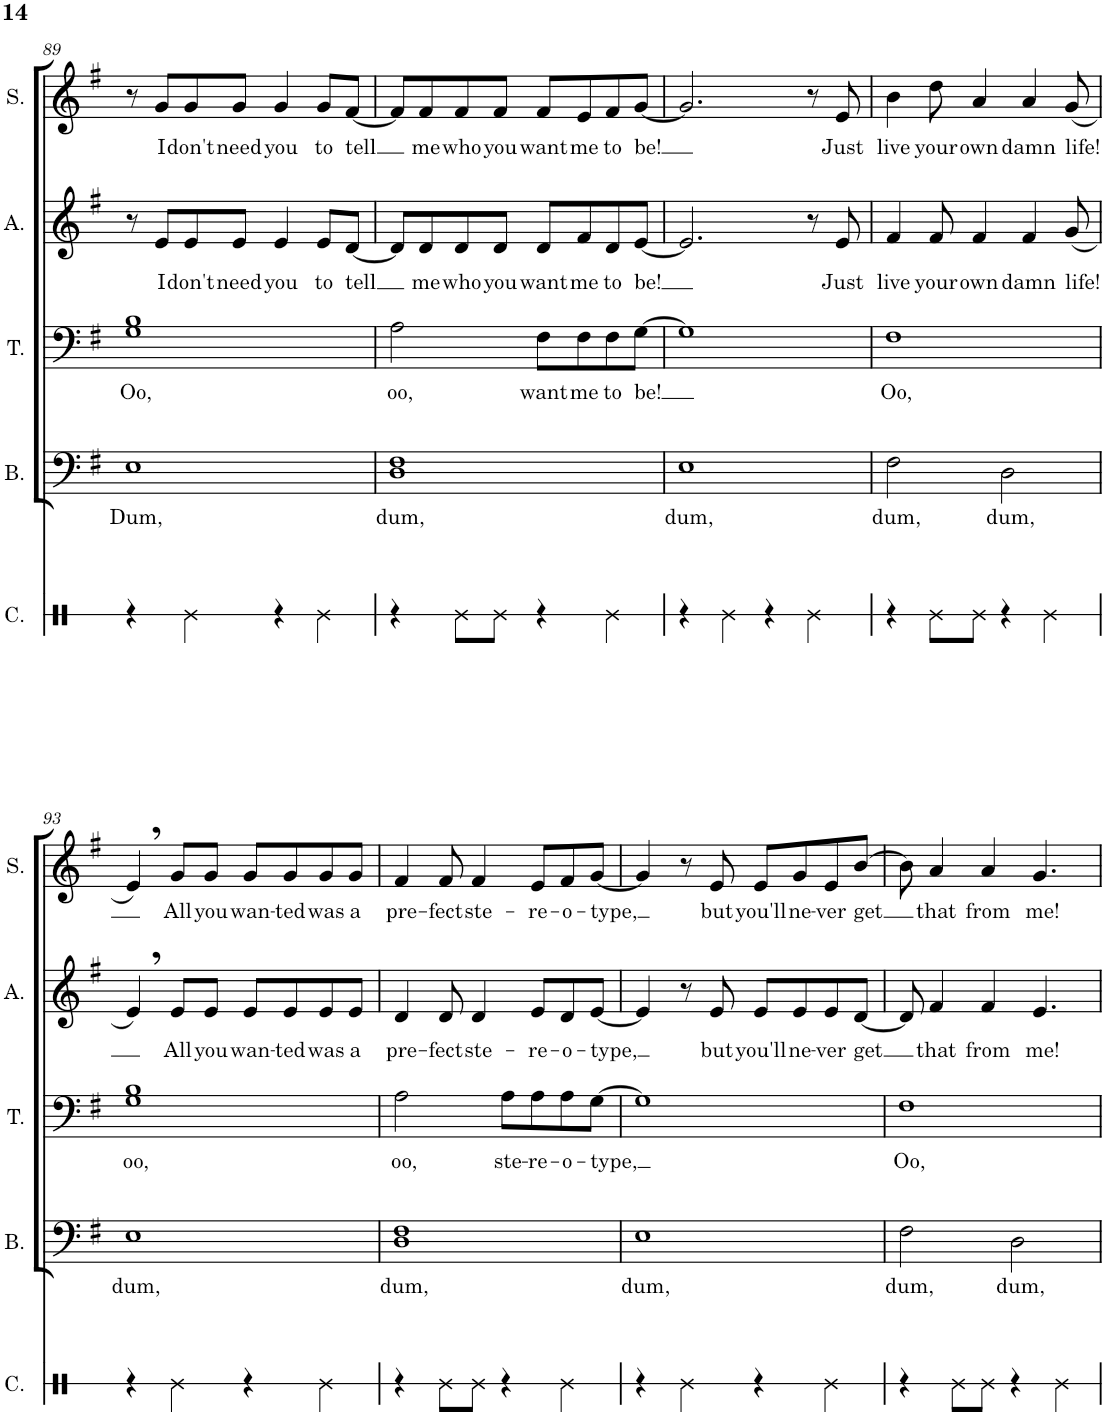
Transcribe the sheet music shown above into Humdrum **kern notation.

**kern	**kern	**text	**kern	**text	**kern	**text	**kern	**text
*part5	*part4	*part4	*part3	*part3	*part2	*part2	*part1	*part1
*staff5	*staff4	*staff4	*staff3	*staff3	*staff2	*staff2	*staff1	*staff1
*I"Claps	*I"Bass	*	*I"Tenor	*	*I"Alto	*	*I"Soprano	*
*I'C.	*I'B.	*	*I'T.	*	*I'A.	*	*I'S.	*
!!LO:PB:g=z
*clefX	*clefF4	*	*clefF4	*	*clefG2	*	*clefG2	*
*k[]	*k[f#]	*	*k[f#]	*	*k[f#]	*	*k[f#]	*
*M4/4	*M4/4	*	*M4/4	*	*M4/4	*	*M4/4	*
=89	=89	=89	=89	=89	=89	=89	=89	=89
!	!	!LO:LY:b	!	!LO:LY:b	!	!	!	!
4r	1E	Dum,	1G 1B	Oo,	8r	.	8r	.
!	!	!	!	!	!	!LO:LY:b	!	!LO:LY:b
.	.	.	.	.	8e/L	I	8g/L	I
!	!	!	!	!	!	!LO:LY:b	!	!LO:LY:b
4Re\	.	.	.	.	8e/	don't	8g/	don't
!	!	!	!	!	!	!LO:LY:b	!	!LO:LY:b
.	.	.	.	.	8e/J	need	8g/J	need
!	!	!	!	!	!	!LO:LY:b	!	!LO:LY:b
4r	.	.	.	.	4e/	you	4g/	you
!	!	!	!	!	!	!LO:LY:b	!	!LO:LY:b
4Re\	.	.	.	.	8e/L	to	8g/L	to
!	!	!	!	!	!	!LO:LY:b	!	!LO:LY:b
.	.	.	.	.	[8d/J	tell	[8f#/J	tell
=90	=90	=90	=90	=90	=90	=90	=90	=90
!	!	!LO:LY:b	!	!LO:LY:b	!	!	!	!
4r	1D 1F#	dum,	2A\	oo,	8d/L]	.	8f#/L]	.
!	!	!	!	!	!	!LO:LY:b	!	!LO:LY:b
.	.	.	.	.	8d/	me	8f#/	me
!	!	!	!	!	!	!LO:LY:b	!	!LO:LY:b
8Re\L	.	.	.	.	8d/	who	8f#/	who
!	!	!	!	!	!	!LO:LY:b	!	!LO:LY:b
8Re\J	.	.	.	.	8d/J	you	8f#/J	you
!	!	!	!	!LO:LY:b	!	!LO:LY:b	!	!LO:LY:b
4r	.	.	8F#\L	want	8d/L	want	8f#/L	want
!	!	!	!	!LO:LY:b	!	!LO:LY:b	!	!LO:LY:b
.	.	.	8F#\	me	8f#/	me	8e/	me
!	!	!	!	!LO:LY:b	!	!LO:LY:b	!	!LO:LY:b
4Re\	.	.	8F#\	to	8d/	to	8f#/	to
!	!	!	!	!LO:LY:b	!	!LO:LY:b	!	!LO:LY:b
.	.	.	[8G\J	be!	[8e/J	be!	[8g/J	be!
=91	=91	=91	=91	=91	=91	=91	=91	=91
!	!	!LO:LY:b	!	!	!	!	!	!
4r	1E	dum,	1G]	.	2.e/]	.	2.g/]	.
4Re\	.	.	.	.	.	.	.	.
4r	.	.	.	.	.	.	.	.
4Re\	.	.	.	.	8r	.	8r	.
!	!	!	!	!	!	!LO:LY:b	!	!LO:LY:b
.	.	.	.	.	8e/	Just	8e/	Just
=92	=92	=92	=92	=92	=92	=92	=92	=92
!	!	!LO:LY:b	!	!LO:LY:b	!	!LO:LY:b	!	!LO:LY:b
4r	2F#\	dum,	1F#	Oo,	4f#/	live	4b\	live
!	!	!	!	!	!	!LO:LY:b	!	!LO:LY:b
8Re\L	.	.	.	.	8f#/	your	8dd\	your
!	!	!	!	!	!	!LO:LY:b	!	!LO:LY:b
8Re\J	.	.	.	.	4f#/	own	4a/	own
!	!	!LO:LY:b	!	!	!	!	!	!
4r	2D\	dum,	.	.	.	.	.	.
!	!	!	!	!	!	!LO:LY:b	!	!LO:LY:b
.	.	.	.	.	4f#/	damn	4a/	damn
4Re\	.	.	.	.	.	.	.	.
!	!	!	!	!	!	!LO:LY:b	!	!LO:LY:b
.	.	.	.	.	(8g/	life!	(8g/	life!
!!LO:LB:g=z
=93	=93	=93	=93	=93	=93	=93	=93	=93
!	!	!LO:LY:b	!	!LO:LY:b	!	!	!	!
4r	1E	dum,	1G 1B	oo,	4e,/)	.	4e,/)	.
!	!	!	!	!	!	!LO:LY:b	!	!LO:LY:b
4Re\	.	.	.	.	8e/L	All	8g/L	All
!	!	!	!	!	!	!LO:LY:b	!	!LO:LY:b
.	.	.	.	.	8e/J	you	8g/J	you
!	!	!	!	!	!	!LO:LY:b	!	!LO:LY:b
4r	.	.	.	.	8e/L	wan-	8g/L	wan-
!	!	!	!	!	!	!LO:LY:b	!	!LO:LY:b
.	.	.	.	.	8e/	-ted	8g/	-ted
!	!	!	!	!	!	!LO:LY:b	!	!LO:LY:b
4Re\	.	.	.	.	8e/	was	8g/	was
!	!	!	!	!	!	!LO:LY:b	!	!LO:LY:b
.	.	.	.	.	8e/J	a	8g/J	a
=94	=94	=94	=94	=94	=94	=94	=94	=94
!	!	!LO:LY:b	!	!LO:LY:b	!	!LO:LY:b	!	!LO:LY:b
4r	1D 1F#	dum,	2A\	oo,	4d/	pre-	4f#/	pre-
!	!	!	!	!	!	!LO:LY:b	!	!LO:LY:b
8Re\L	.	.	.	.	8d/	-fect	8f#/	-fect
!	!	!	!	!	!	!LO:LY:b	!	!LO:LY:b
8Re\J	.	.	.	.	4d/	ste-	4f#/	ste-
!	!	!	!	!LO:LY:b	!	!	!	!
4r	.	.	8A\L	ste-	.	.	.	.
!	!	!	!	!LO:LY:b	!	!LO:LY:b	!	!LO:LY:b
.	.	.	8A\	-re-	8e/L	-re-	8e/L	-re-
!	!	!	!	!LO:LY:b	!	!LO:LY:b	!	!LO:LY:b
4Re\	.	.	8A\	-o-	8d/	-o-	8f#/	-o-
!	!	!	!	!LO:LY:b	!	!LO:LY:b	!	!LO:LY:b
.	.	.	[8G\J	-type,	[8e/J	-type,	[8g/J	-type,
=95	=95	=95	=95	=95	=95	=95	=95	=95
!	!	!LO:LY:b	!	!	!	!	!	!
4r	1E	dum,	1G]	.	4e/]	.	4g/]	.
4Re\	.	.	.	.	8r	.	8r	.
!	!	!	!	!	!	!LO:LY:b	!	!LO:LY:b
.	.	.	.	.	8e/	but	8e/	but
!	!	!	!	!	!	!LO:LY:b	!	!LO:LY:b
4r	.	.	.	.	8e/L	you'll	8e/L	you'll
!	!	!	!	!	!	!LO:LY:b	!	!LO:LY:b
.	.	.	.	.	8e/	ne-	8g/	ne-
!	!	!	!	!	!	!LO:LY:b	!	!LO:LY:b
4Re\	.	.	.	.	8e/	-ver	8e/	-ver
!	!	!	!	!	!	!LO:LY:b	!	!LO:LY:b
.	.	.	.	.	[8d/J	get	[8b/J	get
=96	=96	=96	=96	=96	=96	=96	=96	=96
!	!	!LO:LY:b	!	!LO:LY:b	!	!	!	!
4r	2F#\	dum,	1F#	Oo,	8d/]	.	8b\]	.
!	!	!	!	!	!	!LO:LY:b	!	!LO:LY:b
.	.	.	.	.	4f#/	that	4a/	that
8Re\L	.	.	.	.	.	.	.	.
!	!	!	!	!	!	!LO:LY:b	!	!LO:LY:b
8Re\J	.	.	.	.	4f#/	from	4a/	from
!	!	!LO:LY:b	!	!	!	!	!	!
4r	2D\	dum,	.	.	.	.	.	.
!	!	!	!	!	!	!LO:LY:b	!	!LO:LY:b
.	.	.	.	.	4.e/	me!	4.g/	me!
4Re\	.	.	.	.	.	.	.	.
=	=	=	=	=	=	=	=	=
*-	*-	*-	*-	*-	*-	*-	*-	*-
